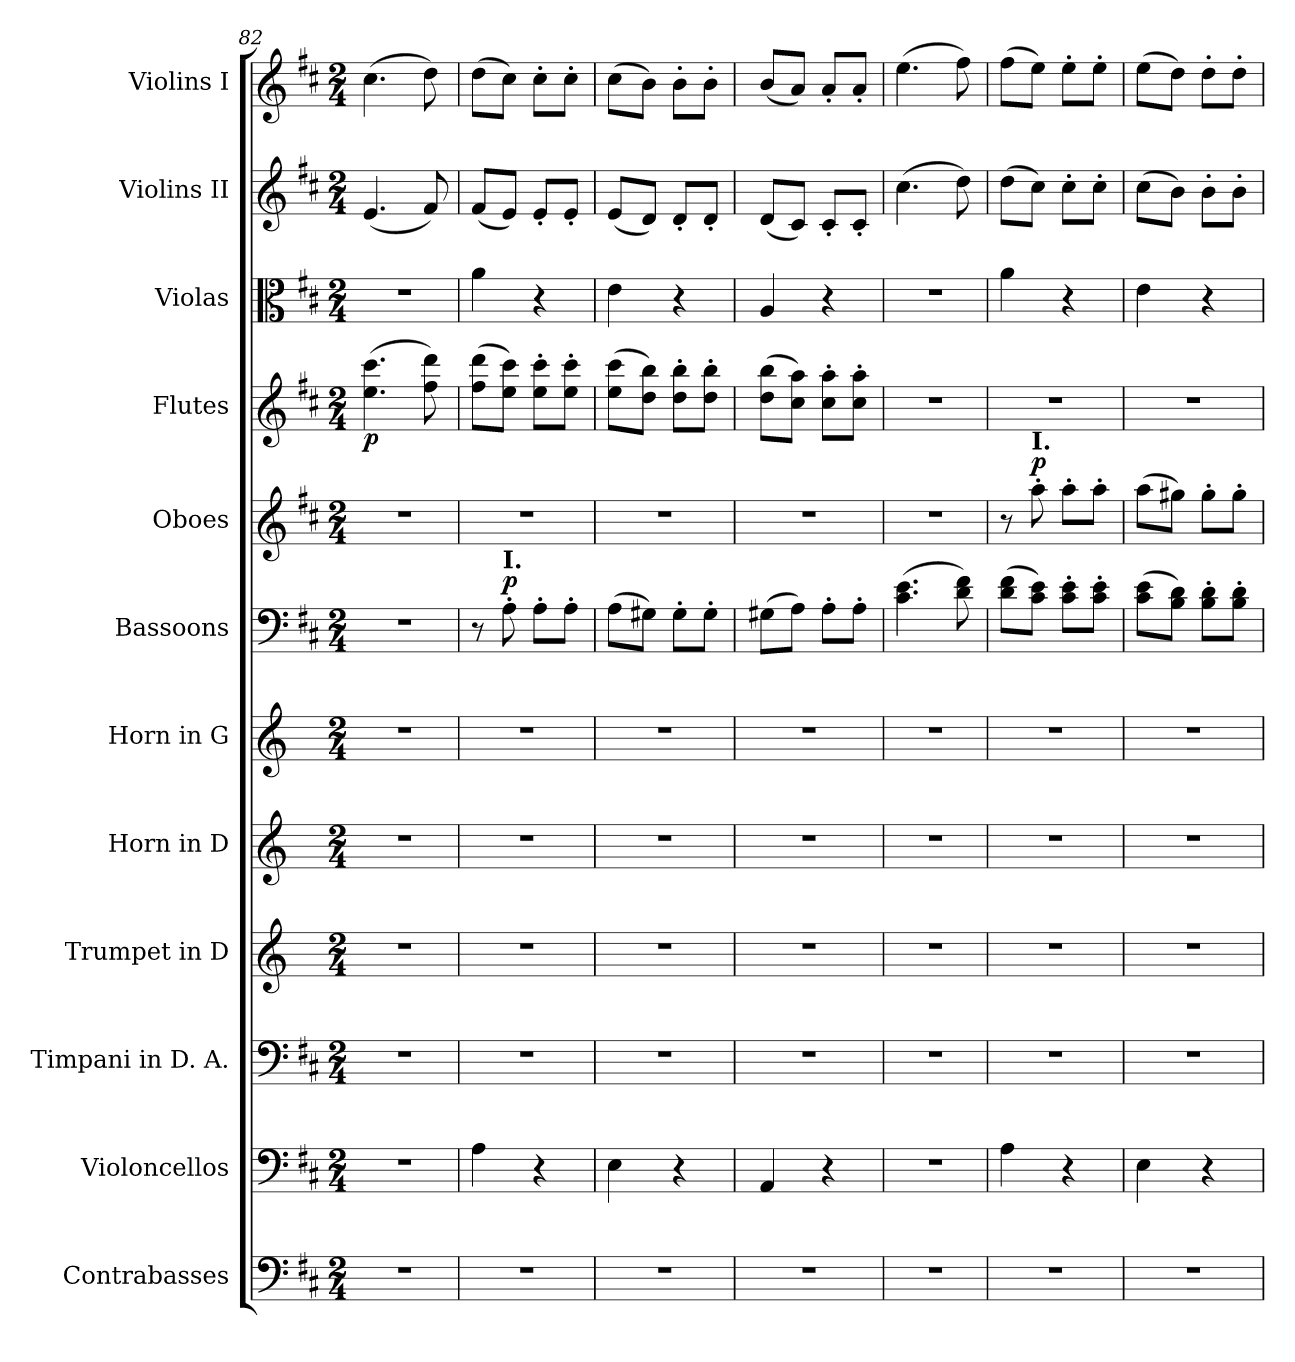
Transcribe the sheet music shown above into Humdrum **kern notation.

**kern	**kern	**kern	**kern	**kern	**kern	**kern	**dynam	**kern	**dynam	**kern	**dynam	**kern	**kern	**kern
*part12	*part11	*part10	*part9	*part8	*part7	*part6	*part6	*part5	*part5	*part4	*part4	*part3	*part2	*part1
*staff12	*staff11	*staff10	*staff9	*staff8	*staff7	*staff6	*staff6	*staff5	*staff5	*staff4	*staff4	*staff3	*staff2	*staff1
*I"Contrabasses	*I"Violoncellos	*I"Timpani in D. A.	*I"Trumpet in D	*I"Horn in D	*I"Horn in G	*I"Bassoons	*	*I"Oboes	*	*I"Flutes	*	*I"Violas	*I"Violins II	*I"Violins I
*I'Cb.	*I'Vc.	*	*	*	*	*I'Bsn.	*	*I'Ob.	*	*I'Fl.	*	*I'Vla.	*I'Vln. II	*I'Vln. I
*clefF4	*clefF4	*clefF4	*clefG2	*clefG2	*clefG2	*clefF4	*	*clefG2	*	*clefG2	*	*clefC3	*clefG2	*clefG2
*ITrd7c12	*	*	*ITrd-1c-2	*ITrd6c10	*ITrd3c5	*	*	*	*	*	*	*	*	*
*k[f#c#]	*k[f#c#]	*k[f#c#]	*k[f#c#]	*k[f#c#]	*k[f#]	*k[f#c#]	*	*k[f#c#]	*	*k[f#c#]	*	*k[f#c#]	*k[f#c#]	*k[f#c#]
*M2/4	*M2/4	*M2/4	*M2/4	*M2/4	*M2/4	*M2/4	*	*M2/4	*	*M2/4	*	*M2/4	*M2/4	*M2/4
=82	=82	=82	=82	=82	=82	=82	=82	=82	=82	=82	=82	=82	=82	=82
!	!	!	!	!	!	!	!	!	!	!	!LO:DY:b	!	!	!
2r	2r	2r	2r	2r	2r	2r	.	2r	.	(>4.ee\ 4.ccc#\	p	2r	(<4.e/	(>4.cc#\
.	.	.	.	.	.	.	.	.	.	8ff#\ 8ddd\)	.	.	8f#/)	8dd\)
=83	=83	=83	=83	=83	=83	=83	=83	=83	=83	=83	=83	=83	=83	=83
2r	4A\	2r	2r	2r	2r	8r	.	2r	.	(>8ff#\ 8ddd\L	.	4a\	(<8f#/L	(>8dd\L
!	!	!	!	!	!	!LO:TX:a:B:t=I.	!	!	!	!	!	!	!	!
!	!	!	!	!	!	!	!LO:DY:a	!	!	!	!	!	!	!
.	.	.	.	.	.	8A'\	p	.	.	8ee\ 8ccc#\J)	.	.	8e/J)	8cc#\J)
.	4r	.	.	.	.	8A'\L	.	.	.	8ee\' 8ccc#\'L	.	4r	8e'/L	8cc#'\L
.	.	.	.	.	.	8A'\J	.	.	.	8ee\' 8ccc#\'J	.	.	8e'/J	8cc#'\J
!!LO:PB:g=z
=84	=84	=84	=84	=84	=84	=84	=84	=84	=84	=84	=84	=84	=84	=84
2r	4E\	2r	2r	2r	2r	(>8A\L	.	2r	.	(>8ee\ 8ccc#\L	.	4e\	(<8e/L	(>8cc#\L
.	.	.	.	.	.	8G#X\J)	.	.	.	8dd\ 8bb\J)	.	.	8d/J)	8b\J)
.	4r	.	.	.	.	8G#'\L	.	.	.	8dd\' 8bb\'L	.	4r	8d'/L	8b'\L
.	.	.	.	.	.	8G#'\J	.	.	.	8dd\' 8bb\'J	.	.	8d'/J	8b'\J
=85	=85	=85	=85	=85	=85	=85	=85	=85	=85	=85	=85	=85	=85	=85
2r	4AA/	2r	2r	2r	2r	(>8G#X\L	.	2r	.	(>8dd\ 8bb\L	.	4A/	(<8d/L	(<8b/L
.	.	.	.	.	.	8A\J)	.	.	.	8cc#\ 8aa\J)	.	.	8c#/J)	8a/J)
.	4r	.	.	.	.	8A'\L	.	.	.	8cc#\' 8aa\'L	.	4r	8c#'/L	8a'/L
.	.	.	.	.	.	8A'\J	.	.	.	8cc#\' 8aa\'J	.	.	8c#'/J	8a'/J
=86	=86	=86	=86	=86	=86	=86	=86	=86	=86	=86	=86	=86	=86	=86
2r	2r	2r	2r	2r	2r	(>4.c#\ 4.e\	.	2r	.	2r	.	2r	(>4.cc#\	(>4.ee\
.	.	.	.	.	.	8d\ 8f#\)	.	.	.	.	.	.	8dd\)	8ff#\)
=87	=87	=87	=87	=87	=87	=87	=87	=87	=87	=87	=87	=87	=87	=87
2r	4A\	2r	2r	2r	2r	(>8d\ 8f#\L	.	8r	.	2r	.	4a\	(>8dd\L	(>8ff#\L
!	!	!	!	!	!	!	!	!LO:TX:a:B:t=I.	!	!	!	!	!	!
!	!	!	!	!	!	!	!	!	!LO:DY:a	!	!	!	!	!
.	.	.	.	.	.	8c#\ 8e\J)	.	8aa'\	p	.	.	.	8cc#\J)	8ee\J)
.	4r	.	.	.	.	8c#\' 8e\'L	.	8aa'\L	.	.	.	4r	8cc#'\L	8ee'\L
.	.	.	.	.	.	8c#\' 8e\'J	.	8aa'\J	.	.	.	.	8cc#'\J	8ee'\J
=88	=88	=88	=88	=88	=88	=88	=88	=88	=88	=88	=88	=88	=88	=88
2r	4E\	2r	2r	2r	2r	(>8c#\ 8e\L	.	(>8aa\L	.	2r	.	4e\	(>8cc#\L	(>8ee\L
.	.	.	.	.	.	8B\ 8d\J)	.	8gg#X\J)	.	.	.	.	8b\J)	8dd\J)
.	4r	.	.	.	.	8B\' 8d\'L	.	8gg#'\L	.	.	.	4r	8b'\L	8dd'\L
.	.	.	.	.	.	8B\' 8d\'J	.	8gg#'\J	.	.	.	.	8b'\J	8dd'\J
=	=	=	=	=	=	=	=	=	=	=	=	=	=	=
*-	*-	*-	*-	*-	*-	*-	*-	*-	*-	*-	*-	*-	*-	*-
